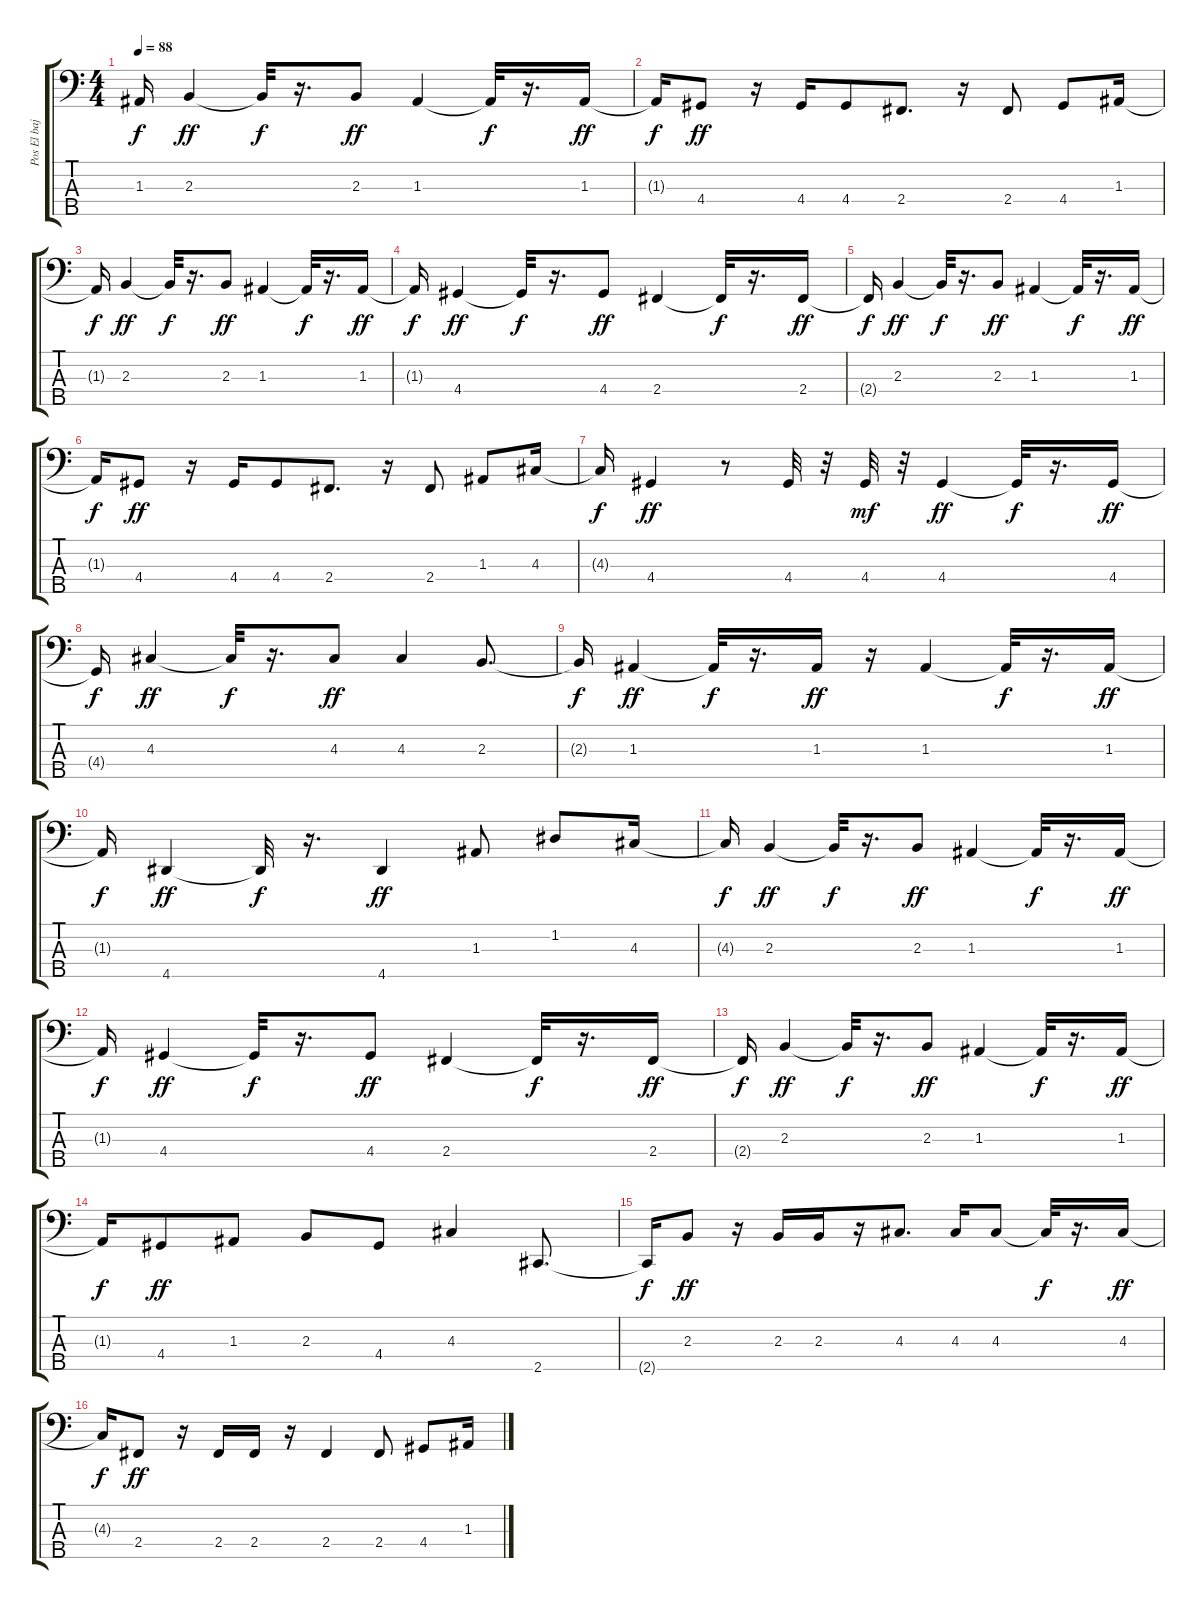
\track ("Pos El bajo" "Pos El baj") {instrument electricbassfinger}
\staff {score tabs}
\tuning (G2 D2 A1 E1 B0) {hide}
\ts (4 4)
\tempo 88
\clef f4
\ks c
1.3{t}.16{dy f} 2.3.4{dy ff} 2.3{t}.32{dy f} r.16{d} 2.3.8{dy ff} 1.3.4 1.3{t}.32{dy f} r.16{d} 1.3.16{dy ff} |
1.3{t}.16{dy f} 4.4.8{dy ff} r.16 4.4.16 4.4.8 2.4.8{d} r.16 2.4.8 4.4.8 1.3.16 |
1.3{t}.16{dy f} 2.3.4{dy ff} 2.3{t}.32{dy f} r.16{d} 2.3.8{dy ff} 1.3.4 1.3{t}.32{dy f} r.16{d} 1.3.16{dy ff} |
1.3{t}.16{dy f} 4.4.4{dy ff} 4.4{t}.32{dy f} r.16{d} 4.4.8{dy ff} 2.4.4 2.4{t}.32{dy f} r.16{d} 2.4.16{dy ff} |
2.4{t}.16{dy f} 2.3.4{dy ff} 2.3{t}.32{dy f} r.16{d} 2.3.8{dy ff} 1.3.4 1.3{t}.32{dy f} r.16{d} 1.3.16{dy ff} |
1.3{t}.16{dy f} 4.4.8{dy ff} r.16 4.4.16 4.4.8 2.4.8{d} r.16 2.4.8 1.3.8 4.3.16 |
4.3{t}.16{dy f} 4.4.4{dy ff} r.8 4.4.32 r.32 4.4.32{dy mf} r.32 4.4.4{dy ff} 4.4{t}.32{dy f} r.16{d} 4.4.16{dy ff} |
4.4{t}.16{dy f} 4.3.4{dy ff} 4.3{t}.32{dy f} r.16{d} 4.3.8{dy ff} 4.3.4 2.3.8{d} |
2.3{t}.16{dy f} 1.3.4{dy ff} 1.3{t}.32{dy f} r.16{d} 1.3.16{dy ff} r.16 1.3.4 1.3{t}.32{dy f} r.16{d} 1.3.16{dy ff} |
1.3{t}.16{dy f} 4.5.4{dy ff} 4.5{t}.32{dy f} r.16{d} 4.5.4{dy ff} 1.3.8 1.2.8 4.3.16 |
4.3{t}.16{dy f} 2.3.4{dy ff} 2.3{t}.32{dy f} r.16{d} 2.3.8{dy ff} 1.3.4 1.3{t}.32{dy f} r.16{d} 1.3.16{dy ff} |
1.3{t}.16{dy f} 4.4.4{dy ff} 4.4{t}.32{dy f} r.16{d} 4.4.8{dy ff} 2.4.4 2.4{t}.32{dy f} r.16{d} 2.4.16{dy ff} |
2.4{t}.16{dy f} 2.3.4{dy ff} 2.3{t}.32{dy f} r.16{d} 2.3.8{dy ff} 1.3.4 1.3{t}.32{dy f} r.16{d} 1.3.16{dy ff} |
1.3{t}.16{dy f} 4.4.8{dy ff} 1.3.8 2.3.8 4.4.8 4.3.4 2.5.8{d} |
2.5{t}.16{dy f} 2.3.8{dy ff} r.16 2.3.16 2.3.16 r.16 4.3.8{d} 4.3.16 4.3.8 4.3{t}.32{dy f} r.16{d} 4.3.16{dy ff} |
4.3{t}.16{dy f} 2.4.8{dy ff} r.16 2.4.16 2.4.16 r.16 2.4.4 2.4.8 4.4.8 1.3.16
